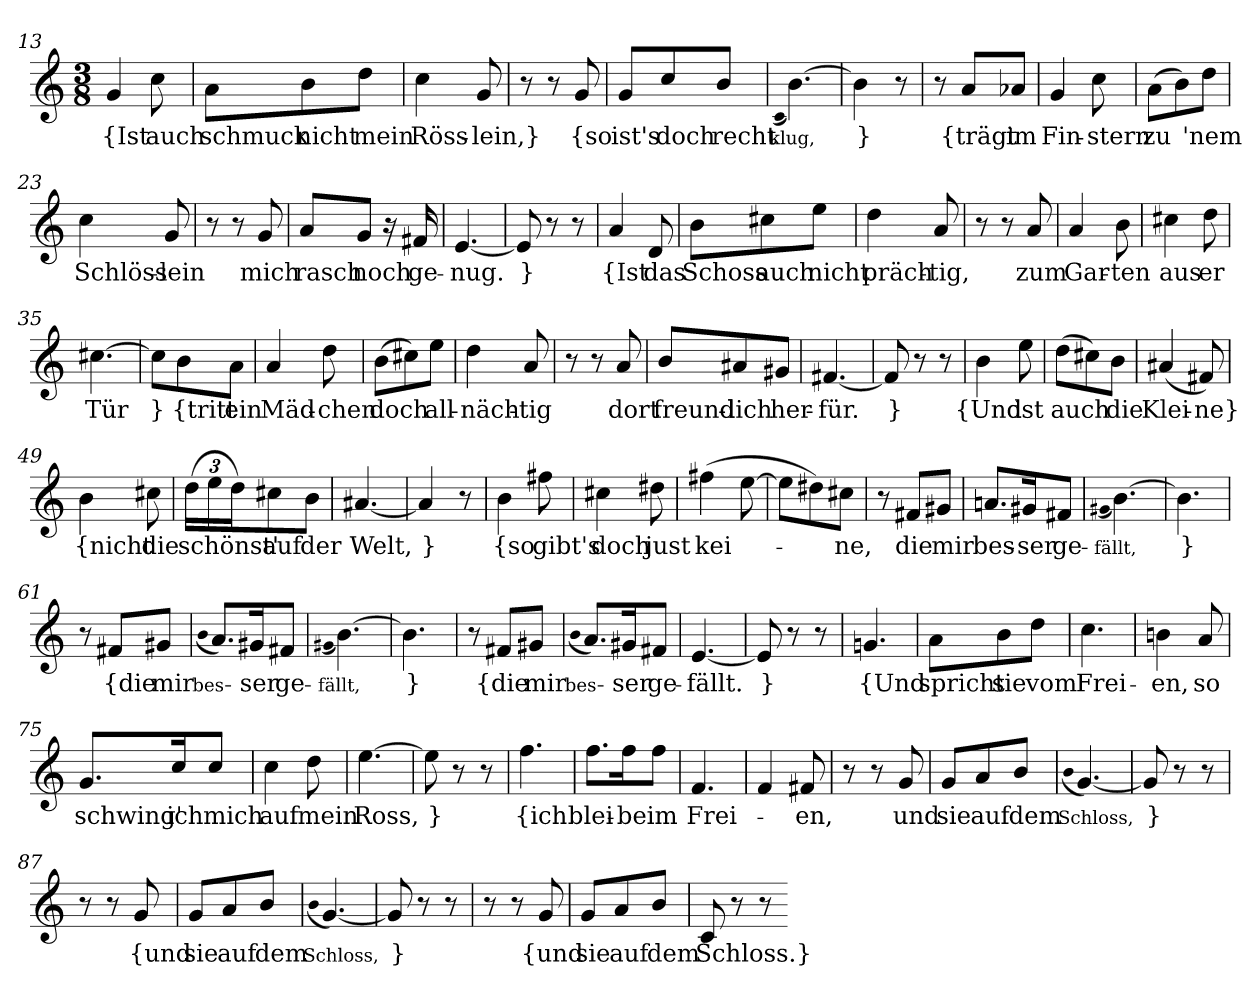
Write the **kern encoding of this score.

**kern	**text
*part1	*part1
*staff1	*staff1
*clefG2	*
*k[]	*
*M3/8	*
=13	=13
4g	{Ist
8cc	auch
=14	=14
8a\L	schmuck
8b\	nicht
8dd\J	mein
=15	=15
4cc	Röss-
8g	-lein,}
=16	=16
8r	.
8r	.
8g	{so
=17	=17
8g/L	ist's
8cc/	doch
8b/J	recht
=18	=18
(qc	klug,
[4.b)	.
=19	=19
4b]	}
8r	.
=20	=20
8r	.
8a/L	{trägt
8a-X/J	im
=21	=21
4g	Fin-
8cc	-stern
=22	=22
(8a\L	zu
8b\)	.
8dd\J	'nem
=23	=23
4cc	Schlöss-
8g	-lein
=24	=24
8r	.
8r	.
8g	mich
=25	=25
8a/L	rasch
8g/J	noch
16r	.
16f#X	ge-
=26	=26
[4.e	-nug.
=27	=27
8e]	}
8r	.
8r	.
=29	=29
4a	{Ist
8d	das
=30	=30
8b\L	Schoss
8cc#X\	auch
8ee\J	nicht
=31	=31
4dd	präch-
8a	-tig,
=32	=32
8r	.
8r	.
8a	zum
=33	=33
4a	Gar-
8b	-ten
=34	=34
4cc#X	aus
8dd	er
=35	=35
[4.cc#X	Tür
=36	=36
8cc#\L]	}
8b\	{tritt
8a\J	ein
=37	=37
4a	Mäd-
8dd	-chen
=38	=38
(8b\L	doch
8cc#X\)	.
8ee\J	all-
=39	=39
4dd	-näch-
8a	-tig
=40	=40
8r	.
8r	.
8a	dort
=41	=41
8b/L	freund-
8a#X/	-lich
8g#X/J	her-
=42	=42
[4.f#X	-für.
=43	=43
8f#]	}
8r	.
8r	.
=45	=45
4b	{Und
8ee	ist
=46	=46
(8dd\L	auch
8cc#X\)	.
8b\J	die
=47	=47
(4a#X	Klei-
8f#X)	-ne}
=49	=49
4b	{nicht
8cc#X	die
=50	=50
(24dd\LL	schönst'
24ee\	.
24dd\J)	.
8cc#X\	auf
8b\J	der
=51	=51
[4.a#X	Welt,
=52	=52
4a#]	}
8r	.
=53	=53
4b	{so
8ff#X	gibt's
=54	=54
4cc#X	doch
8dd#X	just
=55	=55
(4ff#X	kei-
[8ee	.
=56	=56
8ee\L]	.
8dd#X\)	.
8cc#X\J	-ne,
=57	=57
8r	.
8f#X/L	die
8g#X/J	mir
=58	=58
8.an/L	bes-
16g#X/K	-ser
8f#X/J	ge-
=59	=59
(qg#X	-fällt,
[4.b)	.
=60	=60
4.b]	}
=61	=61
8r	.
8f#X/L	{die
8g#X/J	mir
=62	=62
(qb	bes-
8.a/L)	.
16g#X/K	-ser
8f#X/J	ge-
=63	=63
(qg#X	-fällt,
[4.b)	.
=64	=64
4.b]	}
=65	=65
8r	.
8f#X/L	{die
8g#X/J	mir
=66	=66
(qb	bes-
8.a/L)	.
16g#X/K	-ser
8f#X/J	ge-
=67	=67
[4.e	-fällt.
=68	=68
8e]	}
8r	.
8r	.
=71	=71
4.gn	{Und
=72	=72
8a\L	spricht
8b\	sie
8dd\J	vom
=73	=73
4.cc	Frei-
=74	=74
4bn	-en,
8a	so
=75	=75
8.g/L	schwing'
16cc/K	ich
8cc/J	mich
=76	=76
4cc	auf
8dd	mein
=77	=77
[4.ee	Ross,
=78	=78
8ee]	}
8r	.
8r	.
=79	=79
4.ff	{ich
=80	=80
8.ff\L	blei-
16ff\K	-be
8ff\J	im
=81	=81
4.f	Frei-
=82	=82
4f	.
8f#X	-en,
=83	=83
8r	.
8r	.
8g	und
=84	=84
8g/L	sie
8a/	auf
8b/J	dem
=85	=85
(qb	Schloss,
[4.g)	.
=86	=86
8g]	}
8r	.
8r	.
=87	=87
8r	.
8r	.
8g	{und
=88	=88
8g/L	sie
8a/	auf
8b/J	dem
=89	=89
(qb	Schloss,
[4.g)	.
=90	=90
8g]	}
8r	.
8r	.
=91	=91
8r	.
8r	.
8g	{und
=92	=92
8g/L	sie
8a/	auf
8b/J	dem
=93	=93
8c	Schloss.}
8r	.
8r	.
=-	=-
*-	*-
